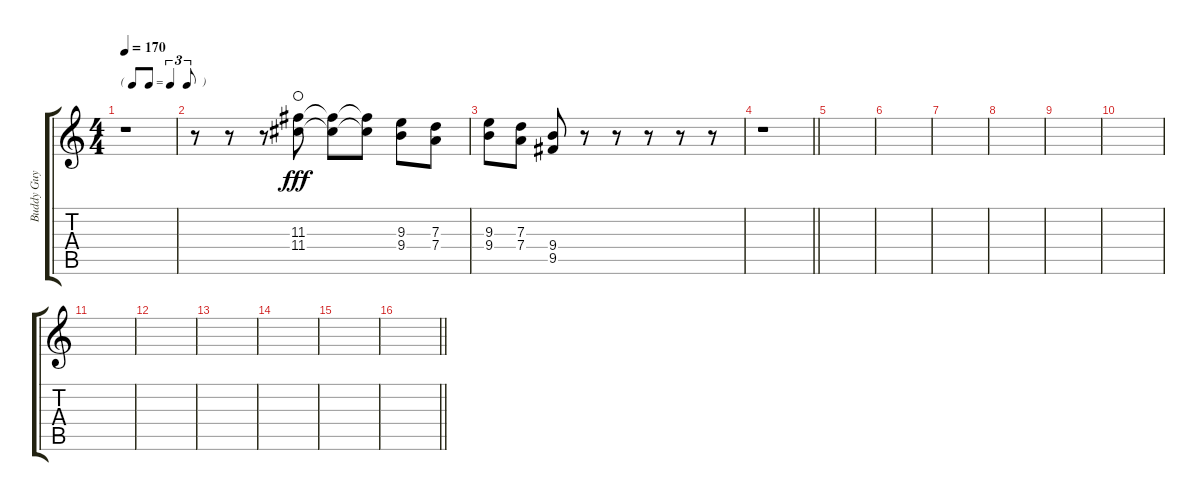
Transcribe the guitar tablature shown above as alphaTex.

\track ("Buddy Guy" "Buddy Guy") {instrument electricguitarclean}
\staff {score tabs}
\tuning (E4 B3 G3 D3 A2 E2) {hide}
\ts (4 4)
\tf triplet8th
\tempo 170
\clef g2
\ks c
r.1{dy mp} |
r.8 r.8 r.8 (11.3 11.4).8{dy fff waho} (11.3{t} 11.4{t}).8 (11.3{t} 11.4{t}).8 (9.3 9.4).8 (7.3 7.4).8 |
(9.3 9.4).8 (7.3 7.4).8 (9.4 9.5).8 r.8 r.8 r.8 r.8 r.8 |
\barLineRight lightlight
r.1 |
|
|
|
|
|
|
|
|
|
|
|
\barLineRight lightlight
